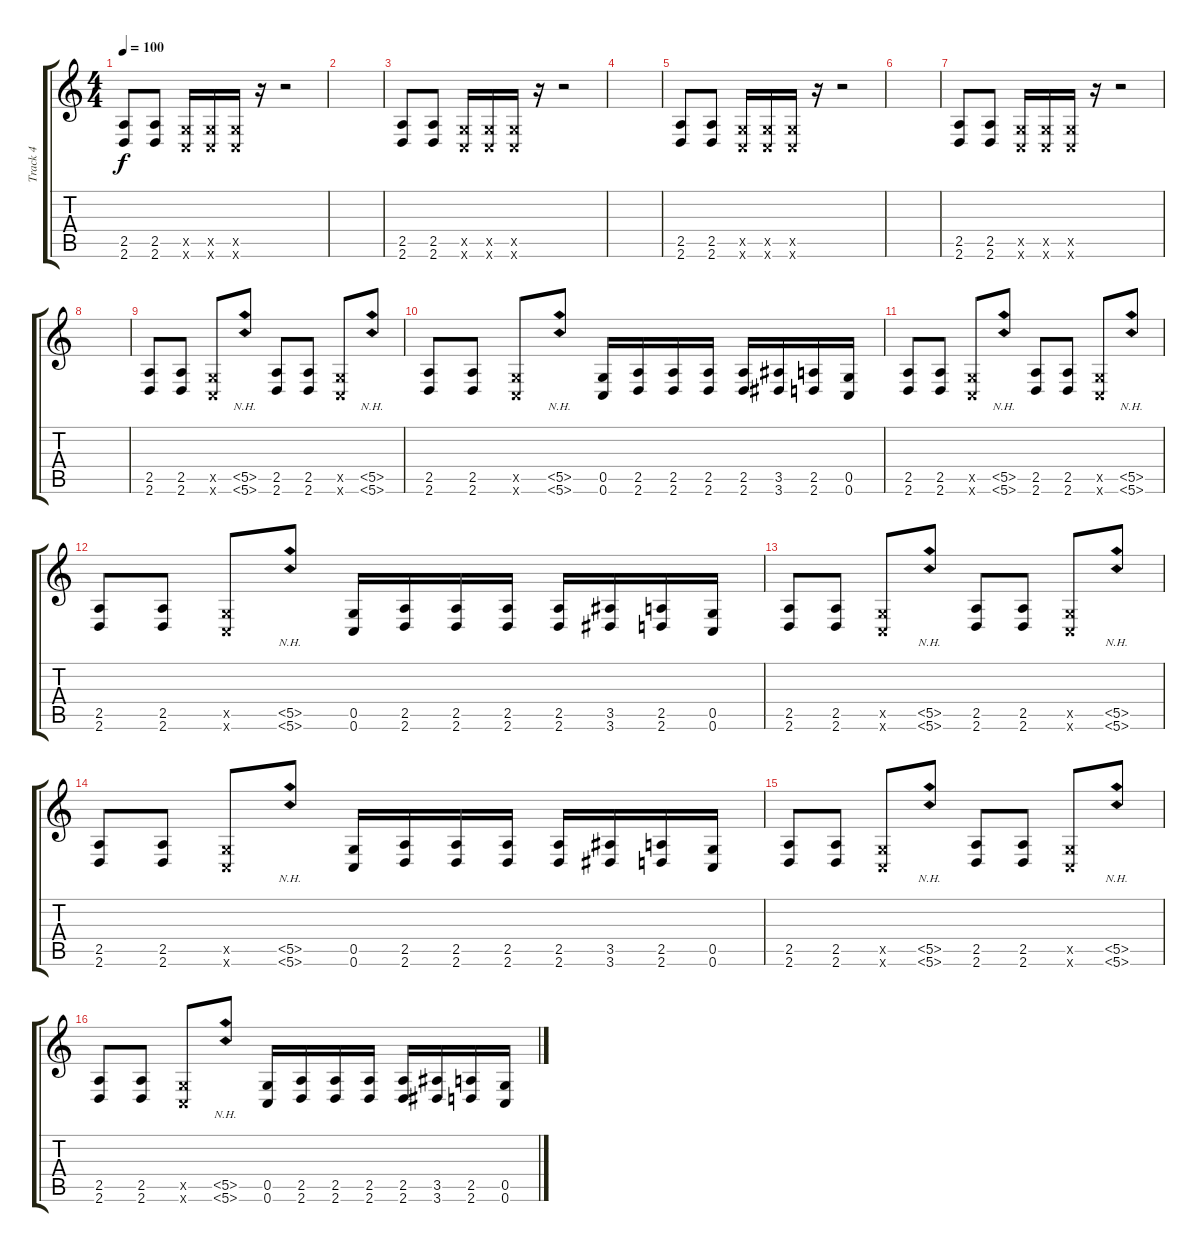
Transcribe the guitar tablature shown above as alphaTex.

\track ("Track 4" "Track 4") {instrument overdrivenguitar}
\staff {score tabs}
\tuning (D4 A3 F3 C3 G2 C2) {hide}
\ts (4 4)
\tempo 100
\clef g2
\ks c
(2.5 2.6).8{dy f instrument overdrivenguitar} (2.5 2.6).8 (0.5{x} 0.6{x}).16 (0.5{x} 0.6{x}).16 (0.5{x} 0.6{x}).16 r.16 r.2 |
|
(2.5 2.6).8 (2.5 2.6).8 (0.5{x} 0.6{x}).16 (0.5{x} 0.6{x}).16 (0.5{x} 0.6{x}).16 r.16 r.2 |
|
(2.5 2.6).8 (2.5 2.6).8 (0.5{x} 0.6{x}).16 (0.5{x} 0.6{x}).16 (0.5{x} 0.6{x}).16 r.16 r.2 |
|
(2.5 2.6).8 (2.5 2.6).8 (0.5{x} 0.6{x}).16 (0.5{x} 0.6{x}).16 (0.5{x} 0.6{x}).16 r.16 r.2 |
|
(2.5 2.6).8 (2.5 2.6).8 (0.5{x} 0.6{x}).8 (5.5{nh} 5.6{nh}).8 (2.5 2.6).8 (2.5 2.6).8 (0.5{x} 0.6{x}).8 (5.5{nh} 5.6{nh}).8 |
(2.5 2.6).8 (2.5 2.6).8 (0.5{x} 0.6{x}).8 (5.5{nh} 5.6{nh}).8 (0.5 0.6).16 (2.5 2.6).16 (2.5 2.6).16 (2.5 2.6).16 (2.5 2.6).16 (3.5 3.6).16 (2.5 2.6).16 (0.5 0.6).16 |
(2.5 2.6).8 (2.5 2.6).8 (0.5{x} 0.6{x}).8 (5.5{nh} 5.6{nh}).8 (2.5 2.6).8 (2.5 2.6).8 (0.5{x} 0.6{x}).8 (5.5{nh} 5.6{nh}).8 |
(2.5 2.6).8 (2.5 2.6).8 (0.5{x} 0.6{x}).8 (5.5{nh} 5.6{nh}).8 (0.5 0.6).16 (2.5 2.6).16 (2.5 2.6).16 (2.5 2.6).16 (2.5 2.6).16 (3.5 3.6).16 (2.5 2.6).16 (0.5 0.6).16 |
(2.5 2.6).8 (2.5 2.6).8 (0.5{x} 0.6{x}).8 (5.5{nh} 5.6{nh}).8 (2.5 2.6).8 (2.5 2.6).8 (0.5{x} 0.6{x}).8 (5.5{nh} 5.6{nh}).8 |
(2.5 2.6).8 (2.5 2.6).8 (0.5{x} 0.6{x}).8 (5.5{nh} 5.6{nh}).8 (0.5 0.6).16 (2.5 2.6).16 (2.5 2.6).16 (2.5 2.6).16 (2.5 2.6).16 (3.5 3.6).16 (2.5 2.6).16 (0.5 0.6).16 |
(2.5 2.6).8 (2.5 2.6).8 (0.5{x} 0.6{x}).8 (5.5{nh} 5.6{nh}).8 (2.5 2.6).8 (2.5 2.6).8 (0.5{x} 0.6{x}).8 (5.5{nh} 5.6{nh}).8 |
(2.5 2.6).8 (2.5 2.6).8 (0.5{x} 0.6{x}).8 (5.5{nh} 5.6{nh}).8 (0.5 0.6).16 (2.5 2.6).16 (2.5 2.6).16 (2.5 2.6).16 (2.5 2.6).16 (3.5 3.6).16 (2.5 2.6).16 (0.5 0.6).16
